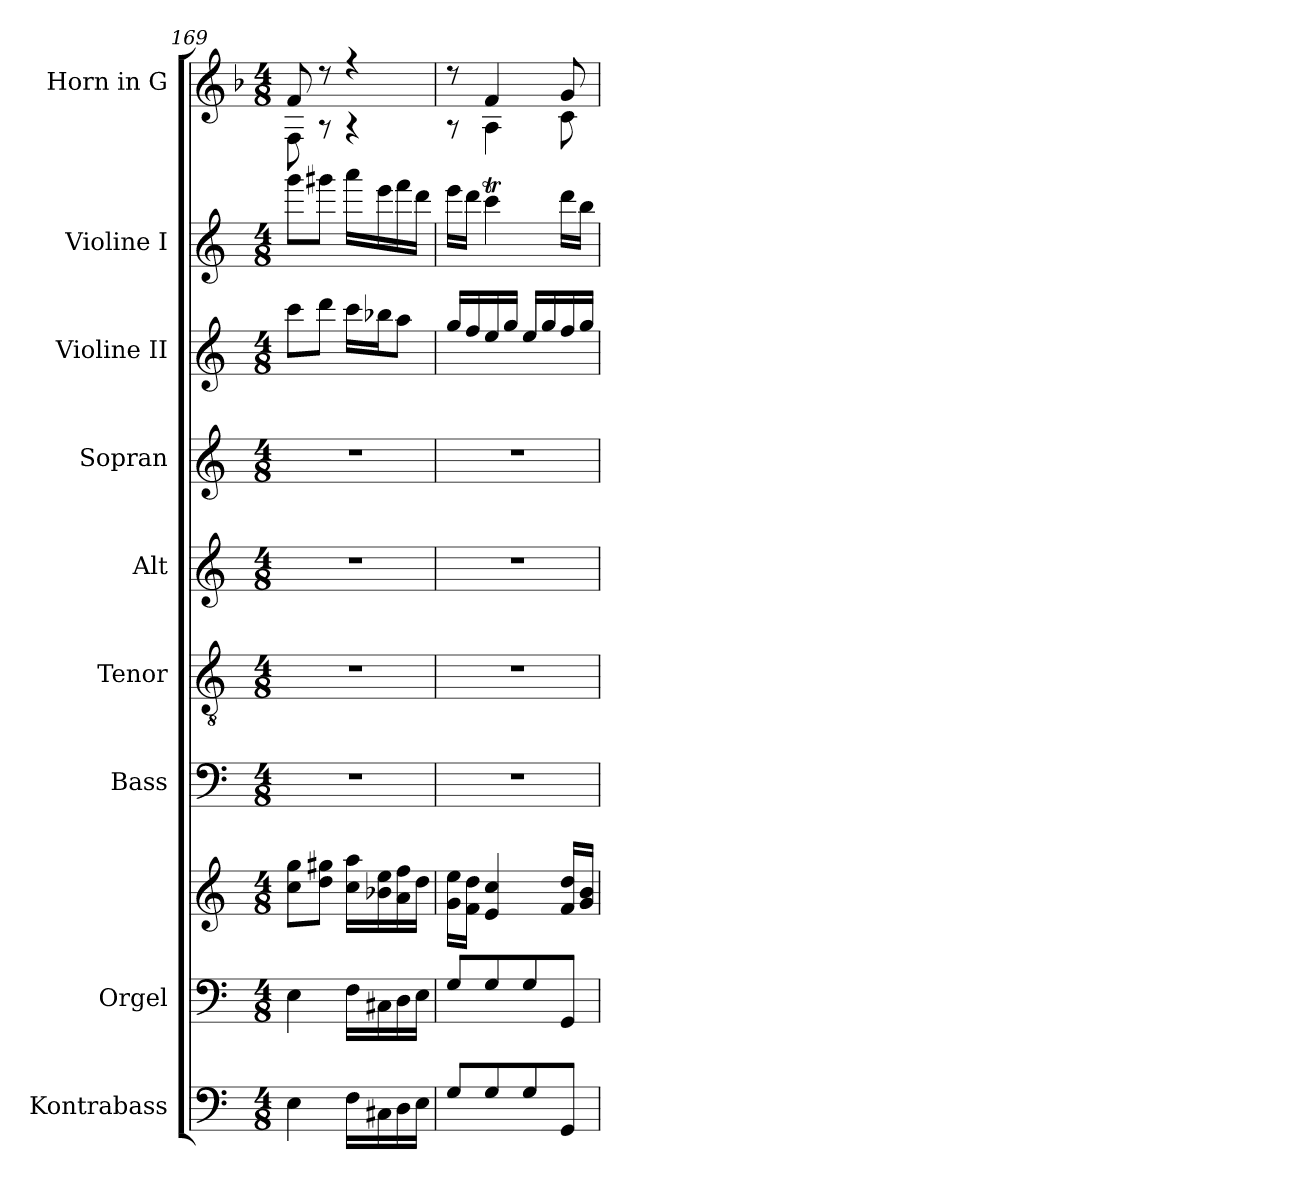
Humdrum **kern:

**kern	**kern	**kern	**kern	**kern	**kern	**kern	**kern	**kern	**kern
*part9	*part8	*part8	*part7	*part6	*part5	*part4	*part3	*part2	*part1
*staff10	*staff9	*staff8	*staff7	*staff6	*staff5	*staff4	*staff3	*staff2	*staff1
*I"Kontrabass	*I"Orgel	*	*I"Bass	*I"Tenor	*I"Alt	*I"Sopran	*I"Violine II	*I"Violine I	*I"Horn in G
*I'Kb.	*I'Org.	*	*I'B	*I'T	*I'A	*I'S	*I'Vl. II	*I'Vl. I	*I'Hrn.
!!LO:PB:g=z
*clefF4	*clefF4	*clefG2	*clefF4	*clefGv2	*clefG2	*clefG2	*clefG2	*clefG2	*clefG2
*ITrd7c12	*	*	*	*	*	*	*ITrd7c12	*ITrd7c12	*ITrd3c5
*k[]	*k[]	*k[]	*k[]	*k[]	*k[]	*k[]	*k[]	*k[]	*k[]
*C:	*C:	*C:	*C:	*C:	*C:	*C:	*C:	*C:	*C:
*M4/8	*M4/8	*M4/8	*M4/8	*M4/8	*M4/8	*M4/8	*M4/8	*M4/8	*M4/8
=169	=169	=169	=169	=169	=169	=169	=169	=169	=169
*	*	*	*	*	*	*	*	*	*^
4EE\	4E\	8cc\ 8gg\L	2r	2r	2r	2r	8cc\L	8gg\L	8c/	8C\
.	.	8dd\ 8gg#X\J	.	.	.	.	8dd\J	8gg#X\J	8r	8r
16FF\LL	16F\LL	16cc\ 16aa\LL	.	.	.	.	16cc\LL	16aa\LL	4r	4r
16CC#X\	16C#X\	16b-X\ 16ee\	.	.	.	.	16b-X\J	16ee\	.	.
16DD\	16D\	16a\ 16ff\	.	.	.	.	8a\J	16ff\	.	.
16EE\JJ	16E\JJ	16dd\JJ	.	.	.	.	.	16dd\JJ	.	.
=170	=170	=170	=170	=170	=170	=170	=170	=170	=170	=170
8GG/L	8G/L	16g\ 16ee\LL	2r	2r	2r	2r	16g/LL	16ee\LL	8r	8r
.	.	16f\ 16dd\JJ	.	.	.	.	16f/	16dd\JJ	.	.
8GG/	8G/	4e/ 4cc/	.	.	.	.	16e/	4ccT\	4c/	4E\
.	.	.	.	.	.	.	16g/JJ	.	.	.
8GG/	8G/	.	.	.	.	.	16e/LL	.	.	.
.	.	.	.	.	.	.	16g/	.	.	.
8GGG/J	8GG/J	16f/ 16dd/LL	.	.	.	.	16f/	16dd\LL	8d/	8G\
.	.	16g/ 16b/JJ	.	.	.	.	16g/JJ	16b\JJ	.	.
*	*	*	*	*	*	*	*	*	*v	*v
=	=	=	=	=	=	=	=	=	=
*-	*-	*-	*-	*-	*-	*-	*-	*-	*-
